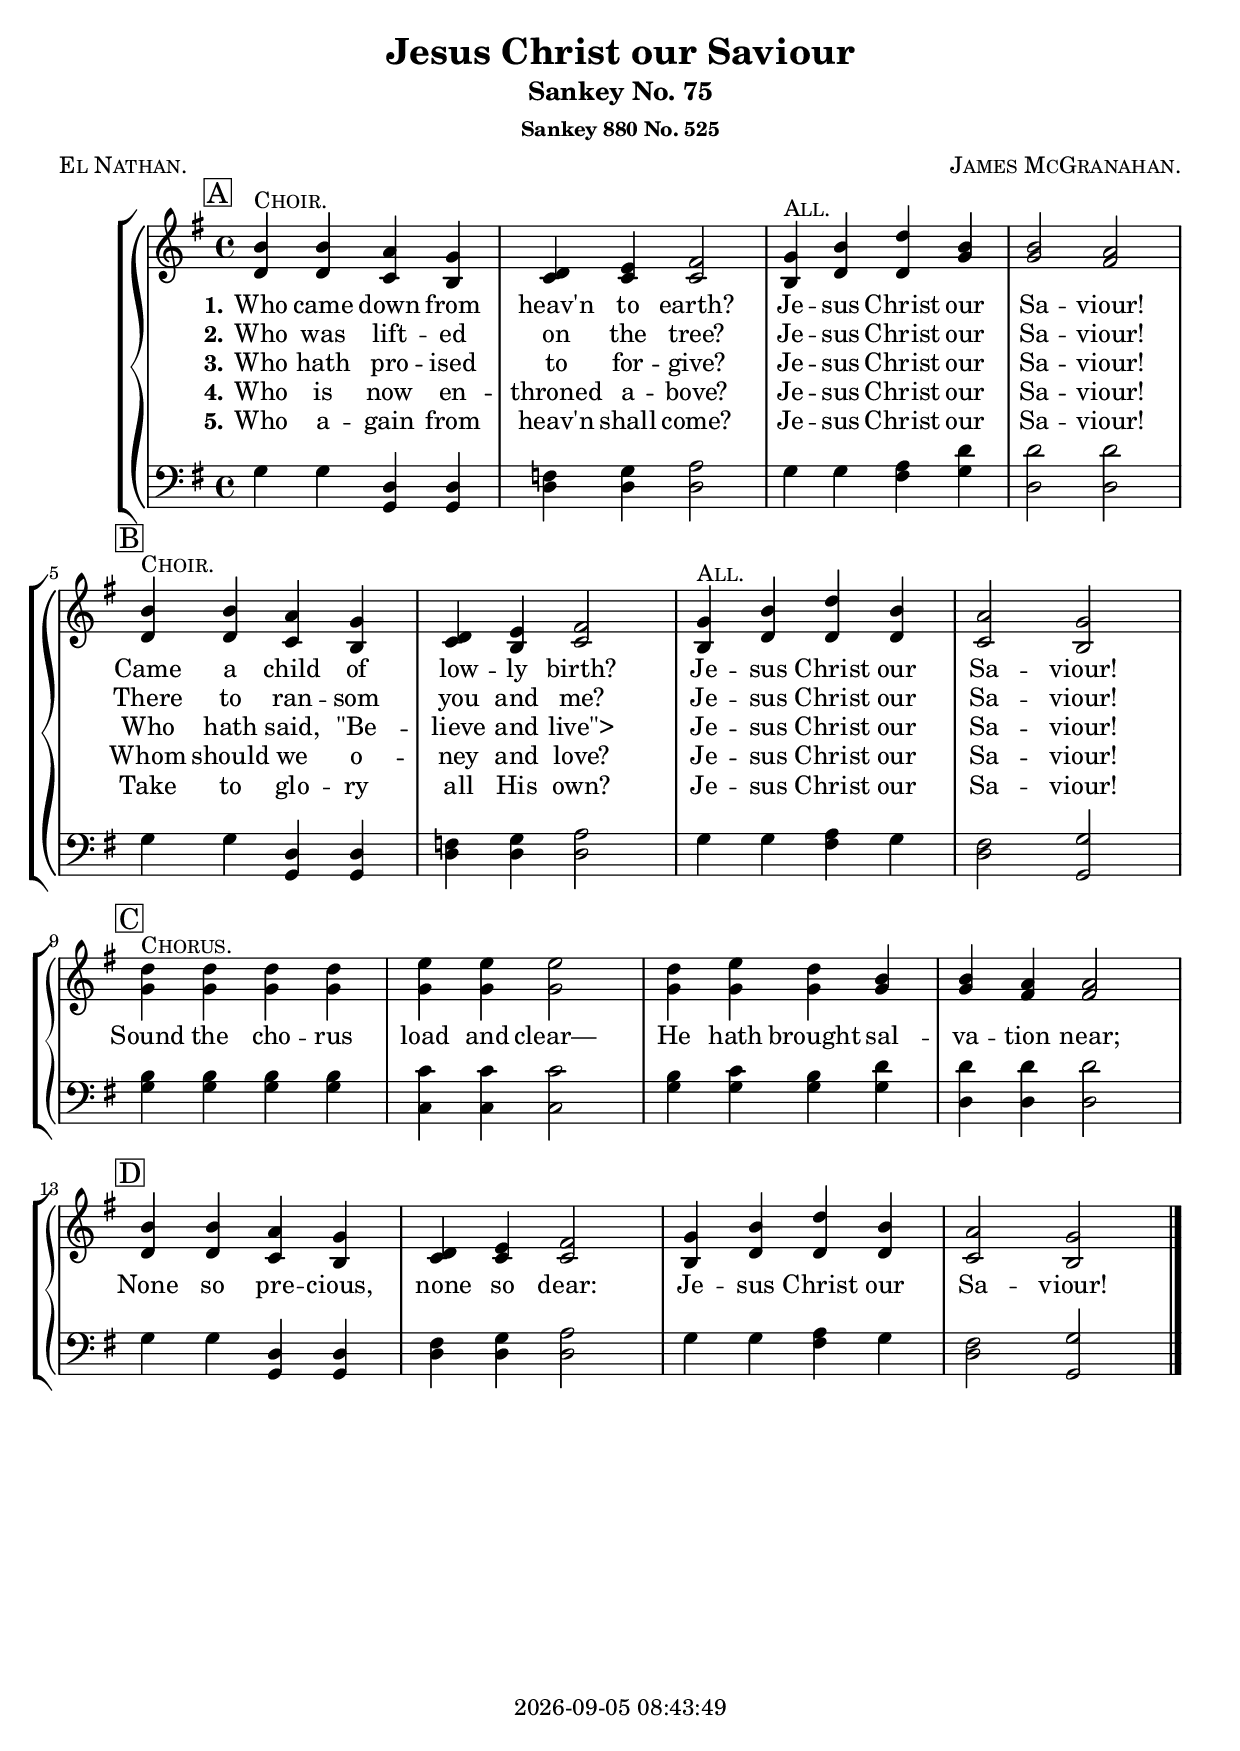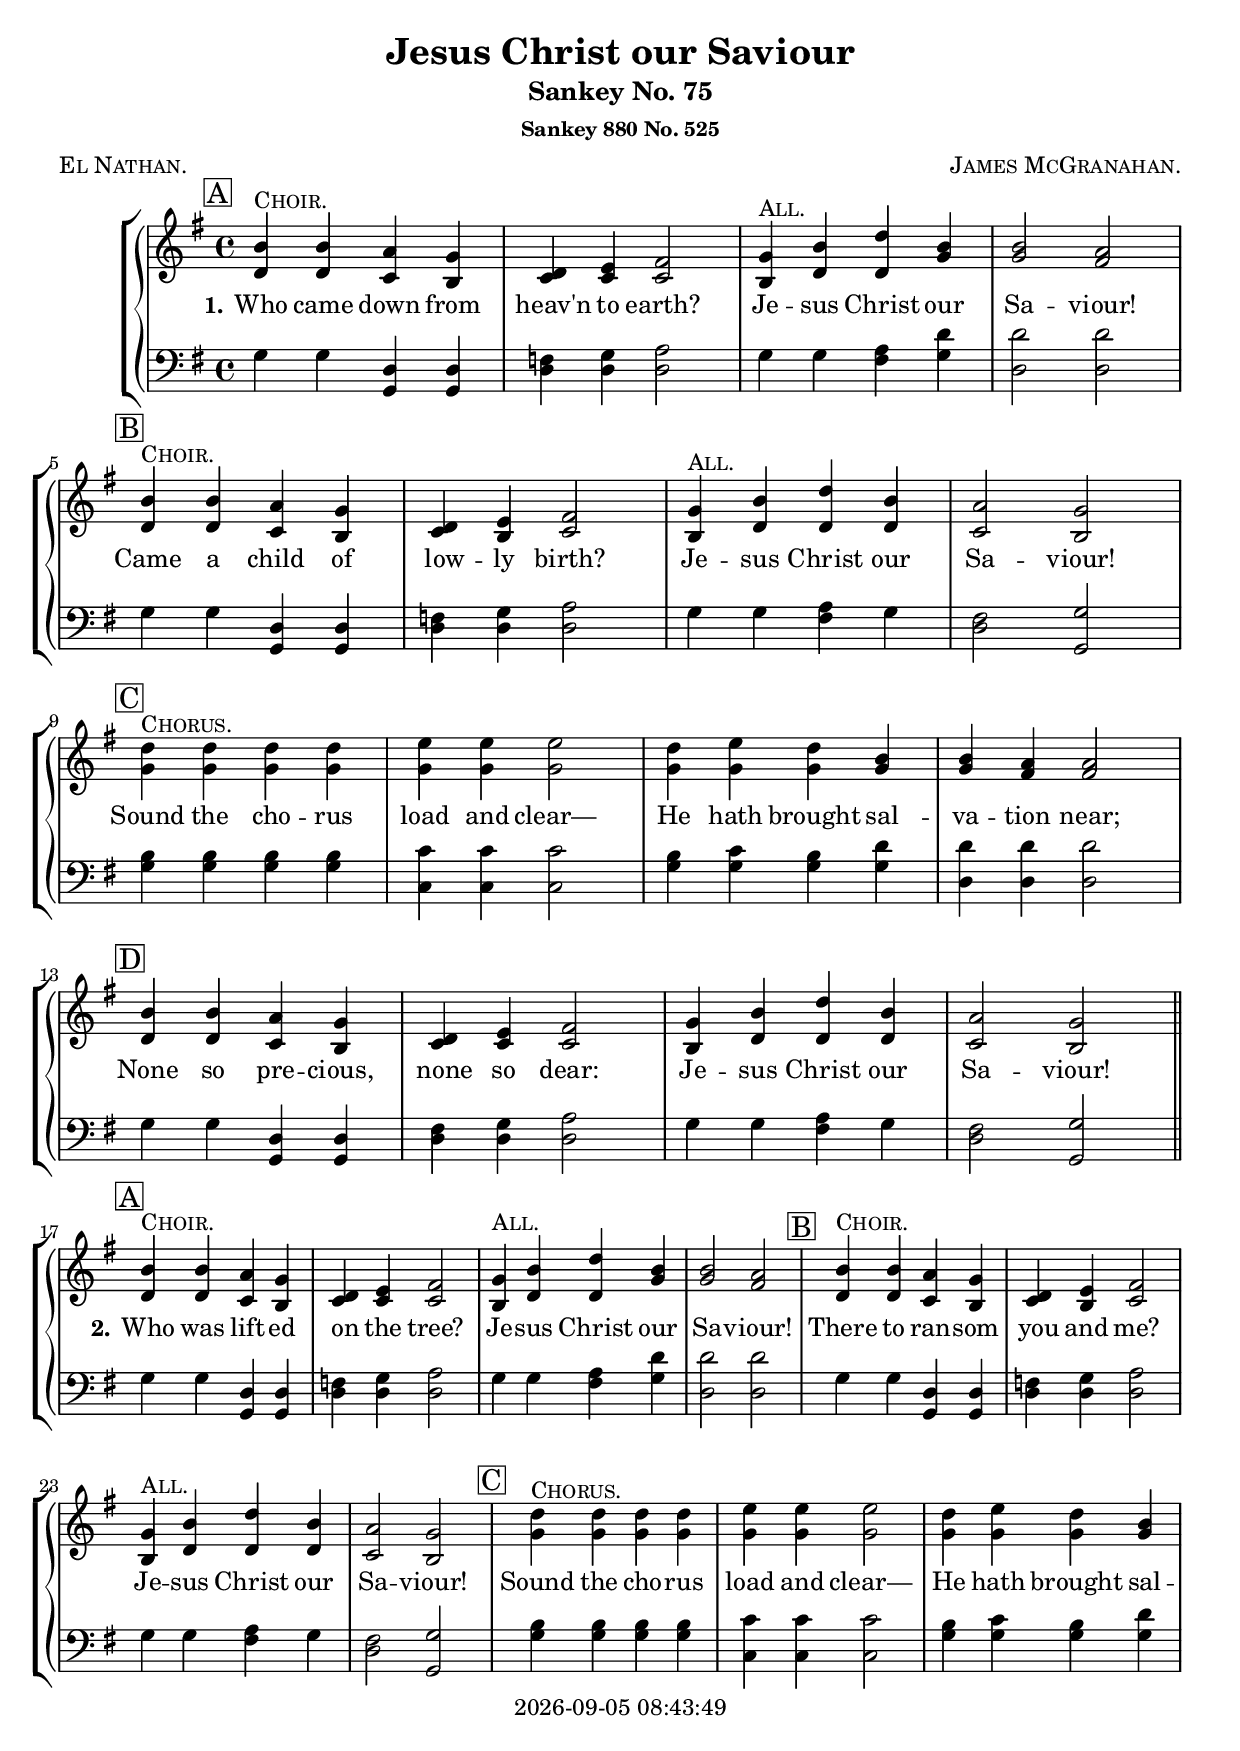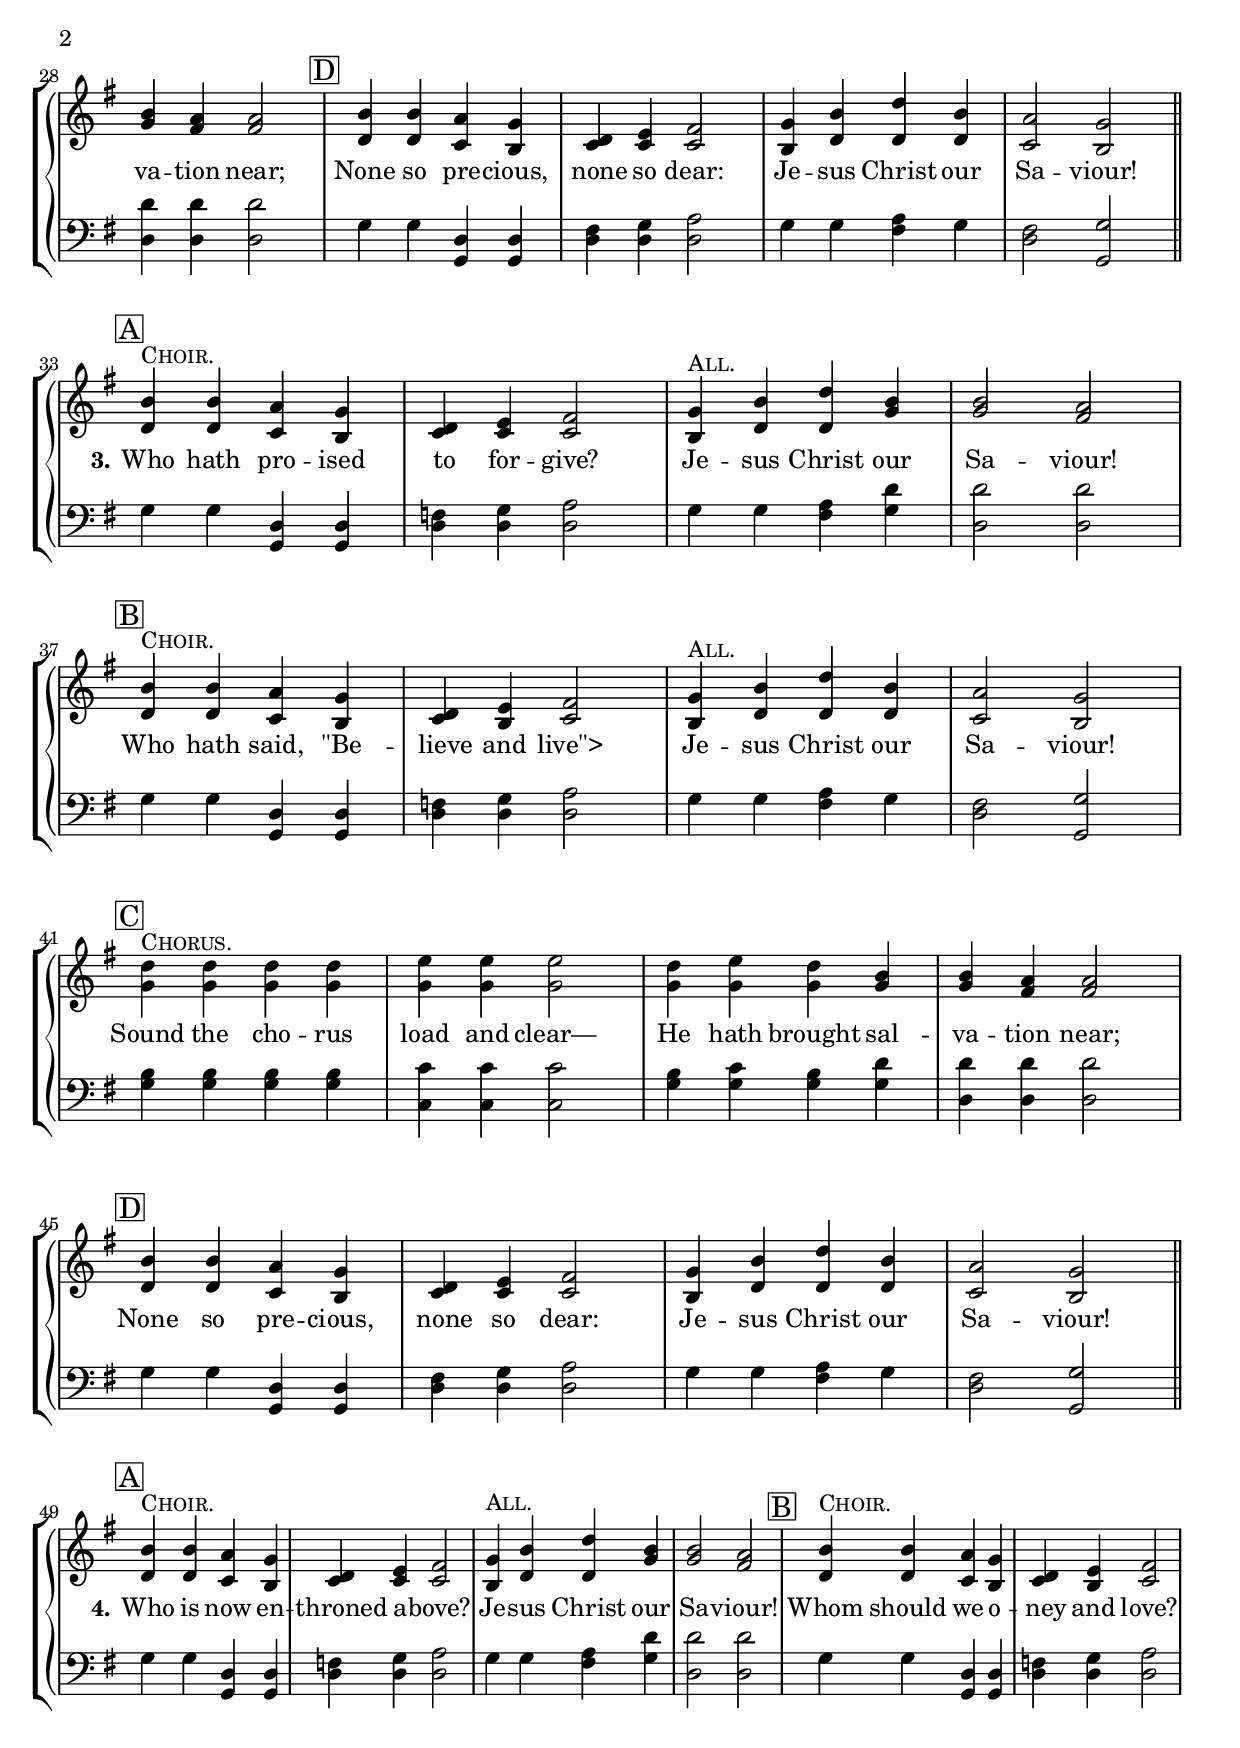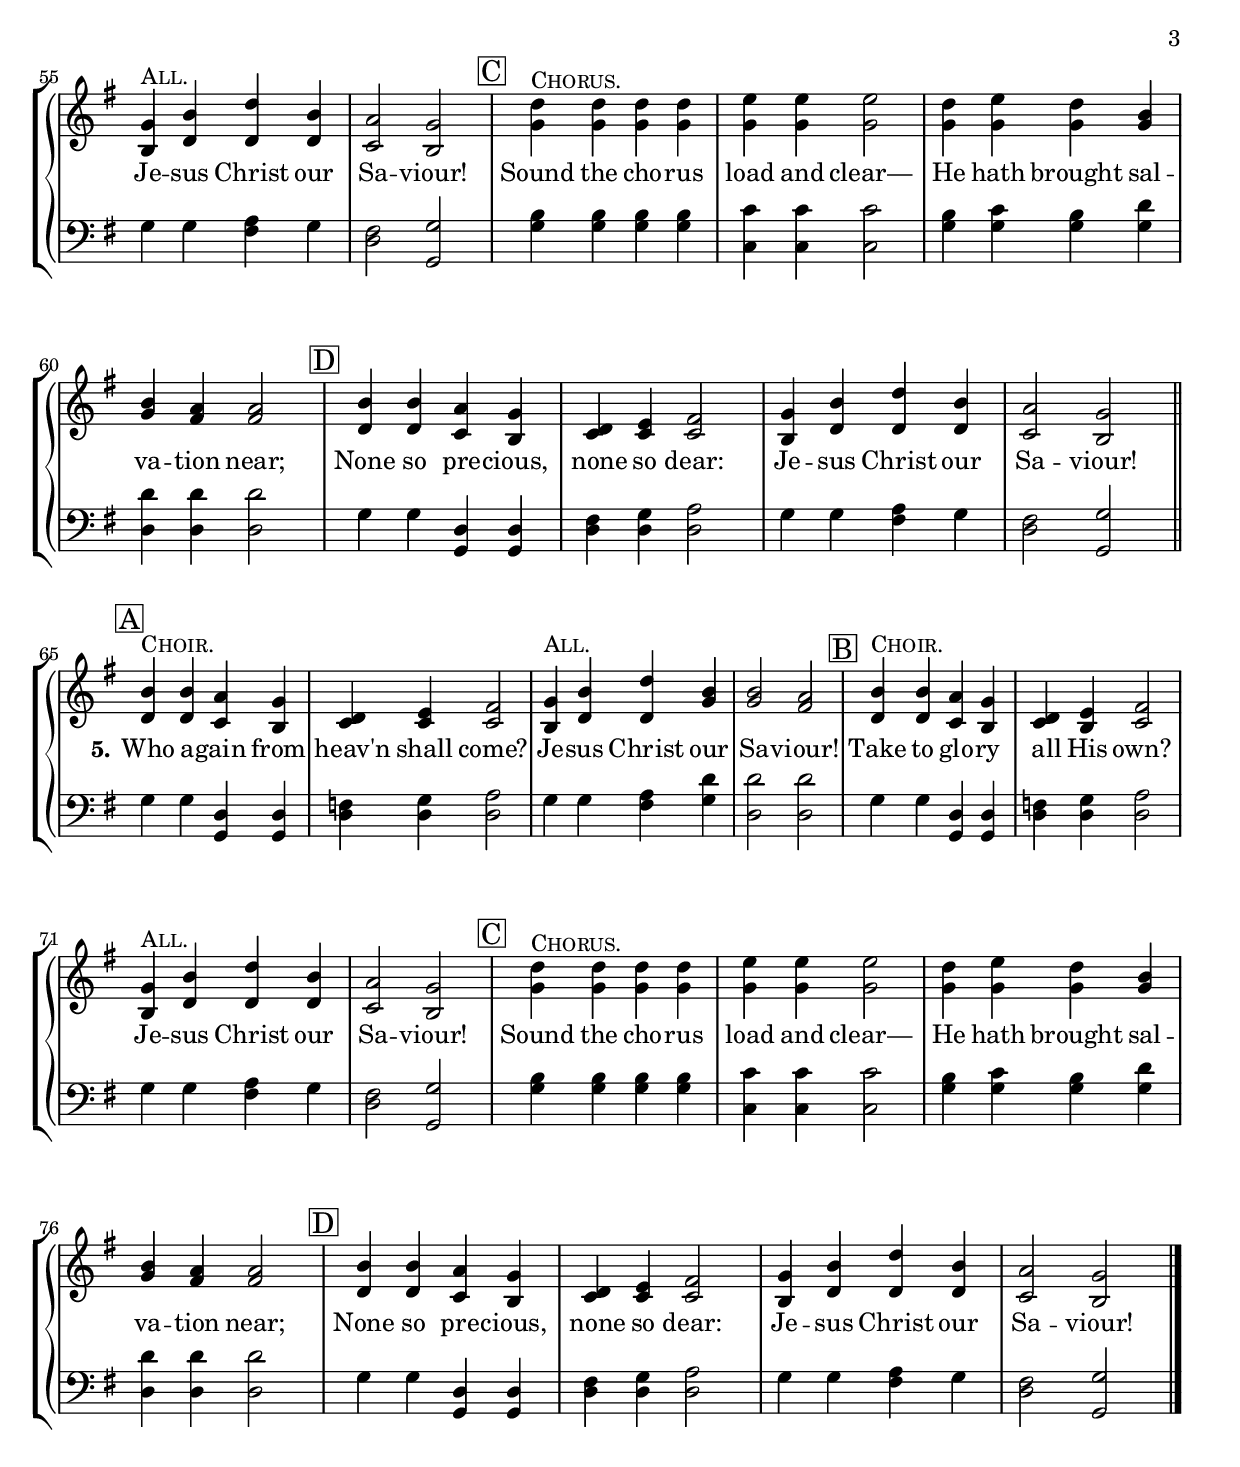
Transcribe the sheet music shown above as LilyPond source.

\version "2.22.0"

\include "articulate.ly"

today = #(strftime "%Y-%m-%d %H:%M:%S" (localtime (current-time)))

\header {
% centered at top
%  dedication  = "dedication"
  title       = "Jesus Christ our Saviour"
  subtitle    = "Sankey No. 75"
  subsubtitle = "Sankey 880 No. 525"
%  instrument  = "instrument"
  
% arrangement of following lines:
%
%  poet    composer
%  meter   arranger
%  piece       opus

  composer    = \markup\smallCaps "James McGranahan."
%  arranger    = "arranger"
%  opus        = "opus"

  poet        = \markup\smallCaps "El Nathan."

% centered at bottom
% tagline     = "tagline" % default lilypond version
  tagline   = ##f
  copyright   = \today
}

% #(set-global-staff-size 16)

global = {
  \key g \major
  \time 4/4
}

RehearsalTrack = {
% \set Score.currentBarNumber = #5
% \mark \markup { \circle "1a" }
  \mark \markup { \box "A" } s1*4
  \mark \markup { \box "B" } s1*4
  \mark \markup { \box "C" } s1*4
  \mark \markup { \box "D" } s1*4
}

TempoTrack = {
  \set Score.tempoHideNote = ##t
  \tempo 4=120
}

soprano = \relative {
  b'4^\markup\smallCaps Choir. b a g
  d4 e fis2
  g4^\markup\smallCaps All. b d b
  b2 a
  b4^\markup\smallCaps Choir. b a g % B
  d4 e fis2
  g4^\markup\smallCaps All. b d b
  a2 g
  d'4^\markup\smallCaps Chorus. d d d % C
  e4 e e2
  d4 e d b
  b4 a a2
  b4 b a g % D
  d4 e fis2
  g4 b d b
  a2 g
}

alto = \relative {
  d'4 d c b
  c4 c c2
  b4 d d g
  g2 fis
  d4 d c b % B
  c4 b c2
  b4 d d d
  c2 b
  g'4 g g g % C
  g4 g g2
  g4 4 4 4
  g4 fis fis2
  d4 d c b
  c4 c c2
  b4 d d d
  c2 b
}

tenor = \relative {
  g4 g d d
  f4 g a2
  g4 g a d
  d2 d
  g,4 g d d % B
  f4 g a2
  g4 g a g
  fis2 g
  b4 b b b % C
  c4 4 2
  b4 c b d
  d4 4 2
  g,4 g d d % D
  fis4 g a2
  g4 g a g
  fis2 g
}

bass= \relative {
  g4 g g, g
  d'4 d d2
  g4 g fis g
  d2 d
  g4 g g, g % B
  d'4 d d2
  g4 g fis g
  d2 g,
  g'4 g g g % C
  c,4 c c2
  g'4 g g g
  d4 d d2
  g4 g g, g
  d'4 d d2
  g4 g fis g
  d2 g,
}

chorus = \lyricmode {
  Sound the cho -- rus load and clear—
  He hath brought sal -- va -- tion near;
  None so pre -- cious, none so dear:
  Je -- sus Christ our Sa -- viour!
}

wordsOne = \lyricmode {
  \set stanza = "1."
  Who came down from heav'n to earth?
  Je -- sus Christ our Sa -- viour!
  Came a child of low -- ly birth?
  Je -- sus Christ our Sa -- viour!
}
  
wordsTwo = \lyricmode {
  \set stanza = "2."
  Who was lift -- ed on the tree?
  Je -- sus Christ our Sa -- viour!
  There to ran -- som you and me?
  Je -- sus Christ our Sa -- viour!
}
  
wordsThree = \lyricmode {
  \set stanza = "3."
  Who hath pro -- ised to for -- give?
  Je -- sus Christ our Sa -- viour!
  Who hath said, "\"Be" -- lieve and "live\">"
  Je -- sus Christ our Sa -- viour!
}
  
wordsFour = \lyricmode {
  \set stanza = "4."
  Who is now en -- throned a -- bove?
  Je -- sus Christ our Sa -- viour!
  Whom should we o -- ney and love?
  Je -- sus Christ our Sa -- viour!
}
  
wordsFive = \lyricmode {
  \set stanza = "5."
  Who a -- gain from heav'n shall come?
  Je -- sus Christ our Sa -- viour!
  Take to glo -- ry all His own?
  Je -- sus Christ our Sa -- viour!
}
  
wordsMidi = \lyricmode {
  \set stanza = "1."
  "\nWho " "came " "down " "from " "heav'n " "to " "earth? "
  "\nJe" "sus " "Christ " "our " Sa "viour! "
  "\nCame " "a " "child " "of " low "ly " "birth? "
  "\nJe" "sus " "Christ " "our " Sa "viour! "
  "\nSound " "the " cho "rus " "load " "and " "clear— "
  "\nHe " "hath " "brought " sal va "tion " "near; "
  "\nNone " "so " pre "cious, " "none " "so " "dear: "
  "\nJe" "sus " "Christ " "our " Sa "viour! "

  \set stanza = "2."
  "\nWho " "was " lift "ed " "on " "the " "tree? "
  "\nJe" "sus " "Christ " "our " Sa "viour! "
  "\nThere " "to " ran "som " "you " "and " "me? "
  "\nJe" "sus " "Christ " "our " Sa "viour! "
  "\nSound " "the " cho "rus " "load " "and " "clear— "
  "\nHe " "hath " "brought " sal va "tion " "near; "
  "\nNone " "so " pre "cious, " "none " "so " "dear: "
  "\nJe" "sus " "Christ " "our " Sa "viour! "

  \set stanza = "3."
  "\nWho " "hath " pro "ised " "to " for "give? "
  "\nJe" "sus " "Christ " "our " Sa "viour! "
  "\nWho " "hath " "said, " "\"Be" "lieve " "and " "live\"> "
  "\nJe" "sus " "Christ " "our " Sa "viour! "
  "\nSound " "the " cho "rus " "load " "and " "clear— "
  "\nHe " "hath " "brought " sal va "tion " "near; "
  "\nNone " "so " pre "cious, " "none " "so " "dear: "
  "\nJe" "sus " "Christ " "our " Sa "viour! "

  \set stanza = "4."
  "\nWho " "is " "now " en "throned " a "bove? "
  "\nJe" "sus " "Christ " "our " Sa "viour! "
  "\nWhom " "should " "we " o "ney " "and " "love? "
  "\nJe" "sus " "Christ " "our " Sa "viour! "
  "\nSound " "the " cho "rus " "load " "and " "clear— "
  "\nHe " "hath " "brought " sal va "tion " "near; "
  "\nNone " "so " pre "cious, " "none " "so " "dear: "
  "\nJe" "sus " "Christ " "our " Sa "viour! "

  \set stanza = "5."
  "\nWho " a "gain " "from " "heav'n " "shall " "come? "
  "\nJe" "sus " "Christ " "our " Sa "viour! "
  "\nTake " "to " glo "ry " "all " "His " "own? "
  "\nJe" "sus " "Christ " "our " Sa "viour! "
  "\nSound " "the " cho "rus " "load " "and " "clear— "
  "\nHe " "hath " "brought " sal va "tion " "near; "
  "\nNone " "so " pre "cious, " "none " "so " "dear: "
  "\nJe" "sus " "Christ " "our " Sa "viour! "
}
  
nl = { \bar "||" \break }

\book {
  \bookOutputSuffix "repeat"
  \score {
    \context GrandStaff <<
      <<
        \new ChoirStaff <<
                                  % Joint soprano/alto staff
          \new Staff \with { printPartCombineTexts = ##f }
          <<
            \new Voice \RehearsalTrack
            \new NullVoice = "aligner" \soprano
            \new Voice = "women" \partCombine { \global \soprano \bar "|." } { \global \alto }
            \new Lyrics \lyricsto "aligner" { \wordsOne \chorus }
            \new Lyrics \lyricsto "aligner"   \wordsTwo
            \new Lyrics \lyricsto "aligner"   \wordsThree
            \new Lyrics \lyricsto "aligner"   \wordsFour
            \new Lyrics \lyricsto "aligner"   \wordsFive
          >>
                                  % Joint tenor/bass staff
          \new Staff \with { printPartCombineTexts = ##f }
          <<
            \clef "bass"
            \new Voice = "men" \partCombine { \global \tenor } { \global \bass }
          >>
        >>
      >>
    >>
    \layout {
      indent = 1.5\cm
      \context {
        \Staff \RemoveAllEmptyStaves
      }
    }
  }
}

\book {
  \bookOutputSuffix "single"
  \score {
    \context GrandStaff <<
      <<
        \new ChoirStaff <<
                                  % Joint soprano/alto staff
          \new Staff \with { printPartCombineTexts = ##f }
          <<
            \new Voice {
               \RehearsalTrack
               \RehearsalTrack
               \RehearsalTrack
               \RehearsalTrack
               \RehearsalTrack
            }
            \new Voice {
              \TempoTrack
              \TempoTrack
              \TempoTrack
              \TempoTrack
              \TempoTrack
            }
            \new NullVoice = "aligner" { \soprano \soprano \soprano \soprano \soprano }
            \new Voice = "women" \partCombine { \global \soprano \soprano \soprano \soprano \soprano \bar "|." }
                                               { \global \alto \nl \alto \nl \alto \nl \alto \nl \alto }
            \new Lyrics \lyricsto "aligner" { \wordsOne   \chorus
                                              \wordsTwo   \chorus
                                              \wordsThree \chorus
                                              \wordsFour  \chorus
                                              \wordsFive  \chorus
                                            }
          >>
                                  % Joint tenor/bass staff
          \new Staff \with { printPartCombineTexts = ##f }
          <<
            \clef "bass"
            \new Voice = "men" \partCombine { \global \tenor \tenor \tenor \tenor \tenor }
                                            { \global \bass \bass \bass \bass \bass }
          >>
        >>
      >>
    >>
    \layout {
      indent = 1.5\cm
      \context {
        \Staff \RemoveAllEmptyStaves
      }
    }
  }
}

\book {
  \bookOutputSuffix "midi"
  \score {
%    \articulate
    \context GrandStaff <<
      <<
        \new ChoirStaff <<
                                  % Joint soprano/alto staff
          \new Staff \with { printPartCombineTexts = ##f }
          <<
            \new Voice {
              \TempoTrack
              \TempoTrack
              \TempoTrack
              \TempoTrack
              \TempoTrack
            }
            \new NullVoice = "aligner" { \soprano \soprano \soprano \soprano \soprano }
            \new Voice = "women" \partCombine { \global \soprano \soprano \soprano \soprano \soprano \bar "|." }
                                               { \global \alto \nl \alto \nl \alto \nl \alto \nl \alto }
            \new Lyrics \lyricsto "aligner" \wordsMidi
          >>
                                  % Joint tenor/bass staff
          \new Staff \with { printPartCombineTexts = ##f }
          <<
            \clef "bass"
            \new Voice = "men" \partCombine { \global \tenor \tenor \tenor \tenor \tenor }
                                            { \global \bass \bass \bass \bass \bass }
          >>
        >>
      >>
    >>
    \midi {}
  }
}
